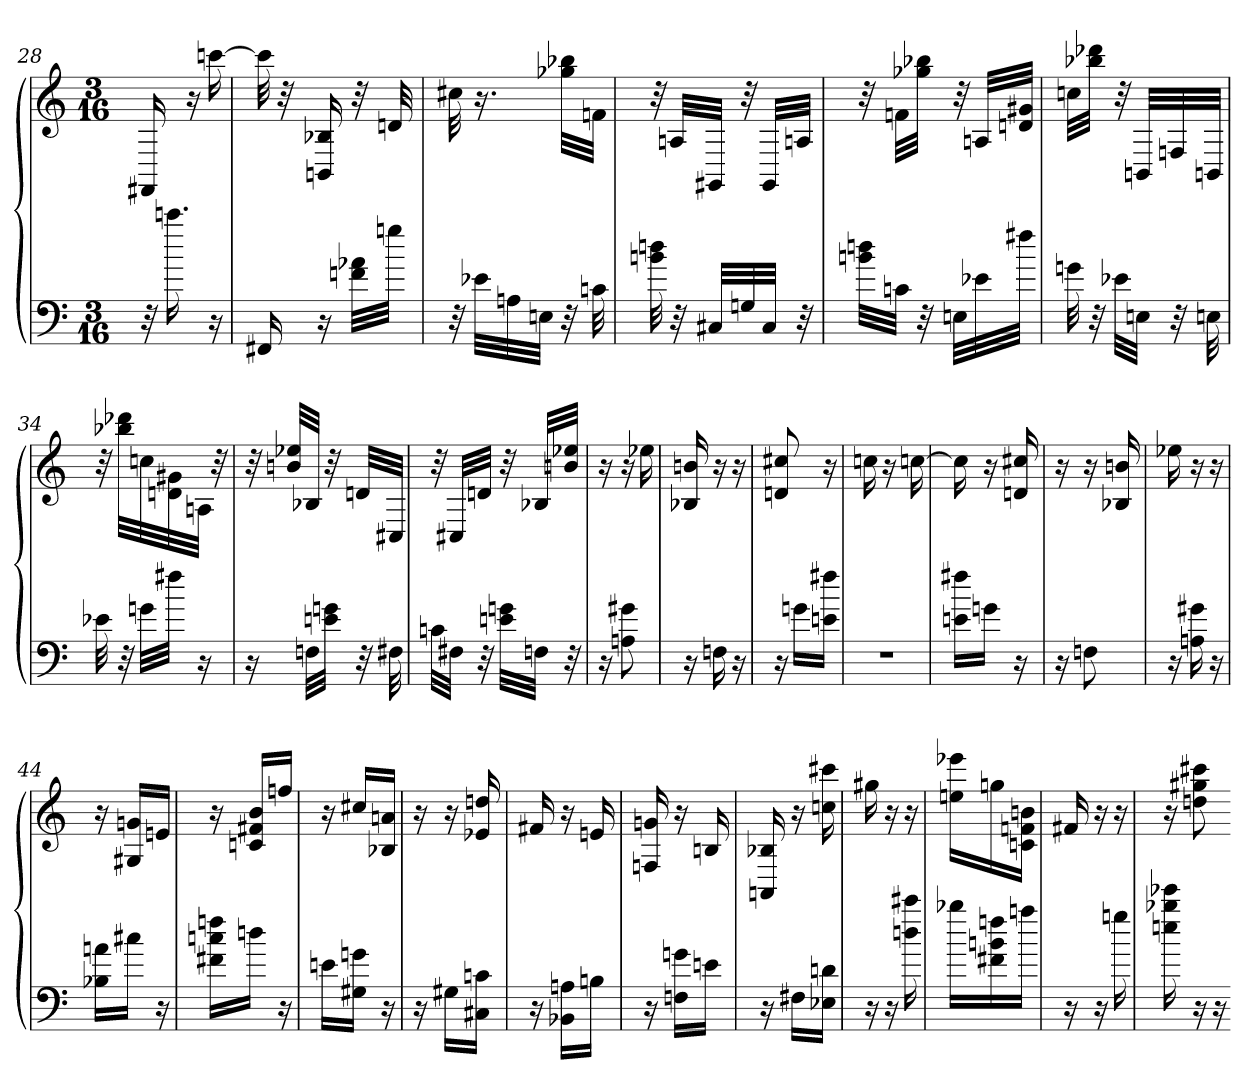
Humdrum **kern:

**kern	**kern
*part1	*part1
*staff2	*staff1
*clefF4	*
*M3/16	*M3/16
=28	=28
32r	16FF#X
16.cccn	.
.	16r
16r	[16cccn
=29	=29
16FF#X	32ccc]
.	32r
16r	16BBn 16B-X
32fn\ 32a-X\LLL	32r
32ggn\JJJ	32dn
=30	=30
32r	32cc#X
32e-X\LLL	16.r
32An\	.
32En\JJJ	.
32r	32gg-X 32bb-XLLL
32cn	32fnJJJ
=31	=31
32bn 32ddn	32r
32r	32AnLLL
32C#X/LLL	32GG#XJJJ
32Gn/	32r
32C#/JJJ	32GG#LLL
32r	32AnJJJ
=32	=32
32bn\ 32ddn\LLL	32r
32cn\JJJ	32fnLLL
32r	32gg-X 32bb-XJJJ
32En\LLL	32r
32e-X\	32AnLLL
32ff#X\JJJ	32dn 32g#XJJJ
=33	=33
32gn	32ccnLLL
32r	32bb-X 32ddd-XJJJ
32e-X\LLL	32r
32En\JJJ	32BBnLLL
32r	32Fn
32En	32BBnJJJ
=34	=34
32e-X	32r
32r	32bb-X 32ddd-XLLL
32gn\LLL	32ccn
32ff#X\JJJ	32dn 32g#X
16r	32AnJJJ
.	32r
=35	=35
16r	32r
.	32bn 32ee-XLLL
32Fn\LLL	32B-XJJJ
32en\ 32gn\JJJ	32r
32r	32dnLLL
32F#X	32C#XJJJ
=36	=36
32cn\LLL	32r
32F#X\JJJ	32C#XLLL
32r	32dnJJJ
32en\ 32gn\LLL	32r
32Fn\JJJ	32B-XLLL
32r	32bn 32ee-XJJJ
=37	=37
16r	16r
8An 8g#X	16r
.	16ee-X
=38	=38
16r	16B-X 16bn
16Fn	16r
16r	16r
=39	=39
16r	8dn 8cc#X
16gn\LL	.
16en\ 16ff#X\JJ	16r
=40	=40
8.r	16ccn
.	16r
.	[16ccn
=41	=41
16en\ 16ff#X\LL	16cc]
16gn\JJ	16r
16r	16dn 16cc#X
=42	=42
16r	16r
8Fn	16r
.	16B-X 16bn
=43	=43
16r	16ee-X
16An 16g#X	16r
16r	16r
=44	=44
16B-X\ 16an\LL	16r
16cc#X\JJ	16G#X 16gnLL
16r	16enJJ
=45	=45
16f#X\ 16ccn\ 16ffn\LL	16r
16ddn\JJ	16cn 16f#X 16bLL
16r	16ffnJJ
=46	=46
16en\LL	16r
16G#X\ 16gn\JJ	16cc#XLL
16r	16B-X 16anJJ
=47	=47
16r	16r
16G#X\LL	16r
16C#X\ 16cn\JJ	16e-X 16ddn
=48	=48
16r	16f#X
16BB-X\ 16An\LL	16r
16Bn\JJ	16en
=49	=49
16r	16Fn 16gn
16Fn\ 16gn\LL	16r
16en\JJ	16Bn
=50	=50
16r	16AAn 16B-X
16F#X\LL	16r
16E-X\ 16dn\JJ	16ccn 16ccc#X
=51	=51
16r	16gg#X
16r	16r
16ddn 16ccc#X	16r
=52	=52
16bb-X\LL	16een 16eee-XLL
16f#X\ 16bn\ 16ffn\	16ggn
16aan\JJ	16cn 16fn 16bnJJ
=53	=53
16r	16f#X
16r	16r
16ggn	16r
=54	=54
16een 16bb-X 16eee-X	16r
16r	8ddn 8gg#X 8ccc#X
16r	.
=-	=-
*-	*-
